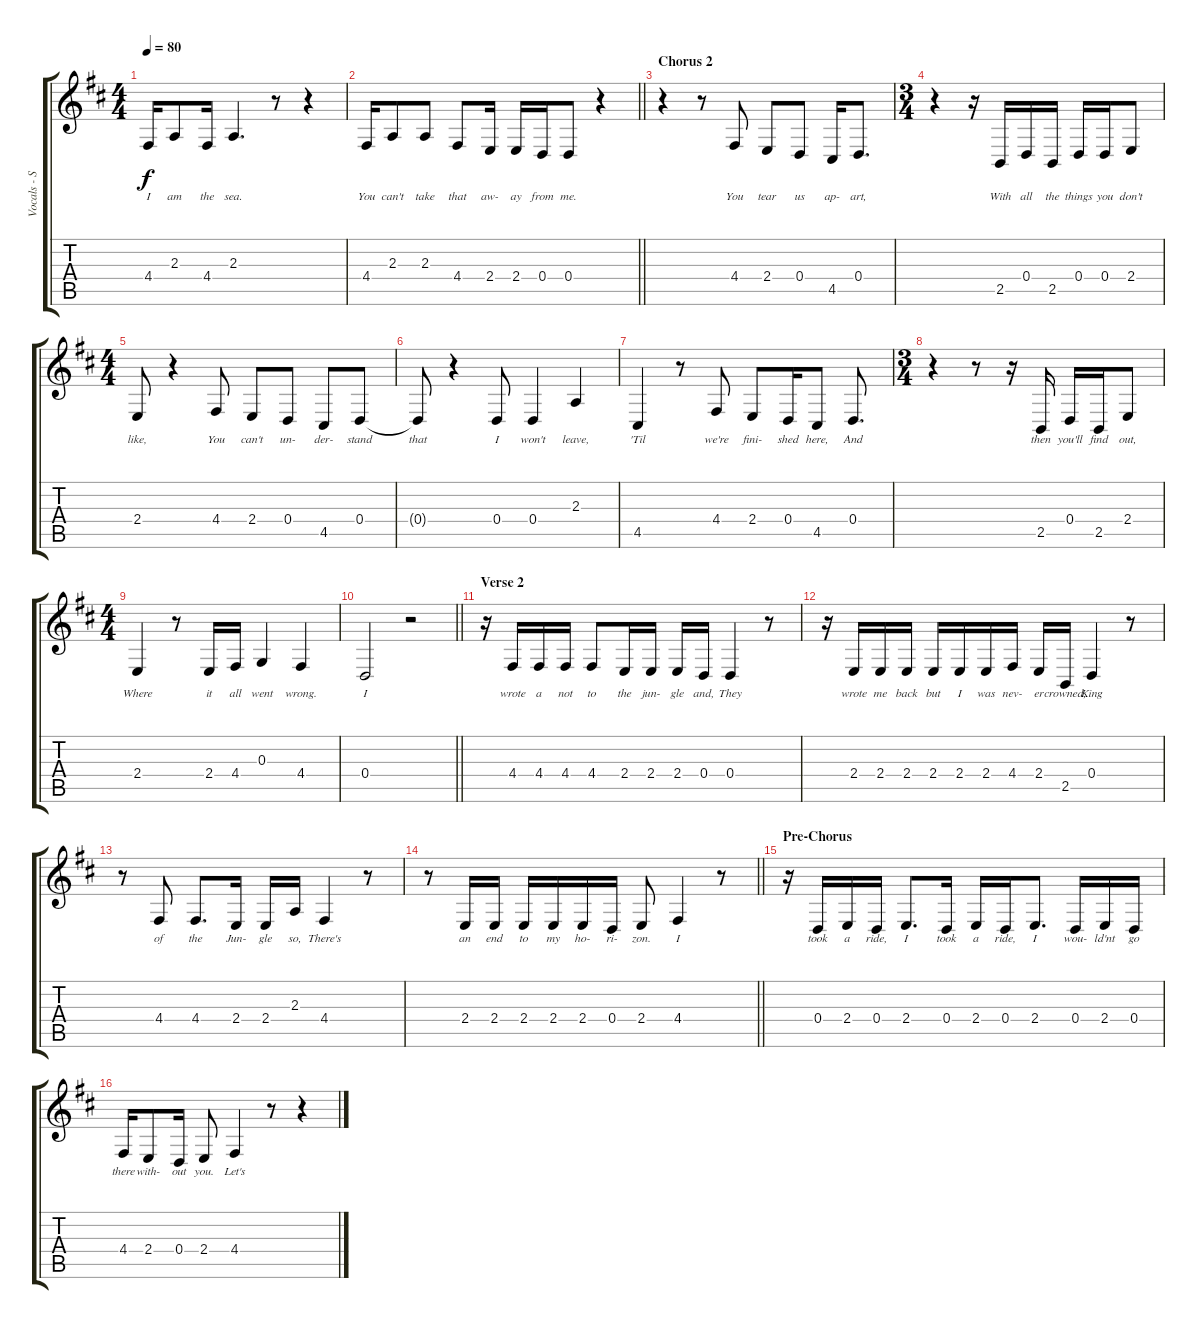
\track ("Vocals - Simon Neil" "Vocals - S") {instrument altosax}
\staff {score tabs}
\tuning (E4 B3 G3 D3 A2 E2) {hide}
\ts (4 4)
\tempo 80
\clef g2
\ks d
4.4.16{lyrics (0 "I") lyrics (1 "") lyrics (2 "") lyrics (3 "") lyrics (4 "") dy f} 2.3.8{lyrics (0 "am") lyrics (1 "") lyrics (2 "") lyrics (3 "") lyrics (4 "")} 4.4.16{lyrics (0 "the") lyrics (1 "") lyrics (2 "") lyrics (3 "") lyrics (4 "")} 2.3.4{d lyrics (0 "sea.") lyrics (1 "") lyrics (2 "") lyrics (3 "") lyrics (4 "")} r.8 r.4 |
\barLineRight lightlight
4.4.16{lyrics (0 "You") lyrics (1 "") lyrics (2 "") lyrics (3 "") lyrics (4 "")} 2.3.8{lyrics (0 "can't") lyrics (1 "") lyrics (2 "") lyrics (3 "") lyrics (4 "")} 2.3.8{lyrics (0 "take") lyrics (1 "") lyrics (2 "") lyrics (3 "") lyrics (4 "")} 4.4.8{lyrics (0 "that") lyrics (1 "") lyrics (2 "") lyrics (3 "") lyrics (4 "")} 2.4.16{lyrics (0 "aw-") lyrics (1 "") lyrics (2 "") lyrics (3 "") lyrics (4 "")} 2.4.16{lyrics (0 "ay") lyrics (1 "") lyrics (2 "") lyrics (3 "") lyrics (4 "")} 0.4.16{lyrics (0 "from") lyrics (1 "") lyrics (2 "") lyrics (3 "") lyrics (4 "")} 0.4.8{lyrics (0 "me.") lyrics (1 "") lyrics (2 "") lyrics (3 "") lyrics (4 "")} r.4 |
\section ("" "Chorus 2")
r.4 r.8 4.4.8{lyrics (0 "You") lyrics (1 "") lyrics (2 "") lyrics (3 "") lyrics (4 "")} 2.4.8{lyrics (0 "tear") lyrics (1 "") lyrics (2 "") lyrics (3 "") lyrics (4 "")} 0.4.8{lyrics (0 "us") lyrics (1 "") lyrics (2 "") lyrics (3 "") lyrics (4 "")} 4.5.16{lyrics (0 "ap-") lyrics (1 "") lyrics (2 "") lyrics (3 "") lyrics (4 "")} 0.4.8{d lyrics (0 "art,") lyrics (1 "") lyrics (2 "") lyrics (3 "") lyrics (4 "")} |
\ts (3 4)
r.4 r.16 2.5.16{lyrics (0 "With") lyrics (1 "") lyrics (2 "") lyrics (3 "") lyrics (4 "")} 0.4.16{lyrics (0 "all") lyrics (1 "") lyrics (2 "") lyrics (3 "") lyrics (4 "")} 2.5.16{lyrics (0 "the") lyrics (1 "") lyrics (2 "") lyrics (3 "") lyrics (4 "")} 0.4.16{lyrics (0 "things") lyrics (1 "") lyrics (2 "") lyrics (3 "") lyrics (4 "")} 0.4.16{lyrics (0 "you") lyrics (1 "") lyrics (2 "") lyrics (3 "") lyrics (4 "")} 2.4.8{lyrics (0 "don't") lyrics (1 "") lyrics (2 "") lyrics (3 "") lyrics (4 "")} |
\ts (4 4)
2.4.8{lyrics (0 "like,") lyrics (1 "") lyrics (2 "") lyrics (3 "") lyrics (4 "")} r.4 4.4.8{lyrics (0 "You") lyrics (1 "") lyrics (2 "") lyrics (3 "") lyrics (4 "")} 2.4.8{lyrics (0 "can't") lyrics (1 "") lyrics (2 "") lyrics (3 "") lyrics (4 "")} 0.4.8{lyrics (0 "un-") lyrics (1 "") lyrics (2 "") lyrics (3 "") lyrics (4 "")} 4.5.8{lyrics (0 "der-") lyrics (1 "") lyrics (2 "") lyrics (3 "") lyrics (4 "")} 0.4.8{lyrics (0 "stand") lyrics (1 "") lyrics (2 "") lyrics (3 "") lyrics (4 "")} |
0.4{t}.8{lyrics (0 "that") lyrics (1 "") lyrics (2 "") lyrics (3 "") lyrics (4 "")} r.4 0.4.8{lyrics (0 "I") lyrics (1 "") lyrics (2 "") lyrics (3 "") lyrics (4 "")} 0.4.4{lyrics (0 "won't") lyrics (1 "") lyrics (2 "") lyrics (3 "") lyrics (4 "")} 2.3.4{lyrics (0 "leave,") lyrics (1 "") lyrics (2 "") lyrics (3 "") lyrics (4 "")} |
4.5.4{lyrics (0 "'Til") lyrics (1 "") lyrics (2 "") lyrics (3 "") lyrics (4 "")} r.8 4.4.8{lyrics (0 "we're") lyrics (1 "") lyrics (2 "") lyrics (3 "") lyrics (4 "")} 2.4.8{lyrics (0 "fini-") lyrics (1 "") lyrics (2 "") lyrics (3 "") lyrics (4 "")} 0.4.16{lyrics (0 "shed") lyrics (1 "") lyrics (2 "") lyrics (3 "") lyrics (4 "")} 4.5.8{lyrics (0 "here,") lyrics (1 "") lyrics (2 "") lyrics (3 "") lyrics (4 "")} 0.4.8{d lyrics (0 "And") lyrics (1 "") lyrics (2 "") lyrics (3 "") lyrics (4 "")} |
\ts (3 4)
r.4 r.8 r.16 2.5.16{lyrics (0 "then") lyrics (1 "") lyrics (2 "") lyrics (3 "") lyrics (4 "")} 0.4.16{lyrics (0 "you'll") lyrics (1 "") lyrics (2 "") lyrics (3 "") lyrics (4 "")} 2.5.16{lyrics (0 "find") lyrics (1 "") lyrics (2 "") lyrics (3 "") lyrics (4 "")} 2.4.8{lyrics (0 "out,") lyrics (1 "") lyrics (2 "") lyrics (3 "") lyrics (4 "")} |
\ts (4 4)
2.4.4{lyrics (0 "Where") lyrics (1 "") lyrics (2 "") lyrics (3 "") lyrics (4 "")} r.8 2.4.16{lyrics (0 "it") lyrics (1 "") lyrics (2 "") lyrics (3 "") lyrics (4 "")} 4.4.16{lyrics (0 "all") lyrics (1 "") lyrics (2 "") lyrics (3 "") lyrics (4 "")} 0.3.4{lyrics (0 "went") lyrics (1 "") lyrics (2 "") lyrics (3 "") lyrics (4 "")} 4.4.4{lyrics (0 "wrong.") lyrics (1 "") lyrics (2 "") lyrics (3 "") lyrics (4 "")} |
\barLineRight lightlight
0.4.2{lyrics (0 "I") lyrics (1 "") lyrics (2 "") lyrics (3 "") lyrics (4 "")} r.2 |
\section ("" "Verse 2")
r.16 4.4.16{lyrics (0 "wrote") lyrics (1 "") lyrics (2 "") lyrics (3 "") lyrics (4 "")} 4.4.16{lyrics (0 "a") lyrics (1 "") lyrics (2 "") lyrics (3 "") lyrics (4 "")} 4.4.16{lyrics (0 "not") lyrics (1 "") lyrics (2 "") lyrics (3 "") lyrics (4 "")} 4.4.8{lyrics (0 "to") lyrics (1 "") lyrics (2 "") lyrics (3 "") lyrics (4 "")} 2.4.16{lyrics (0 "the") lyrics (1 "") lyrics (2 "") lyrics (3 "") lyrics (4 "")} 2.4.16{lyrics (0 "jun-") lyrics (1 "") lyrics (2 "") lyrics (3 "") lyrics (4 "")} 2.4.16{lyrics (0 "gle") lyrics (1 "") lyrics (2 "") lyrics (3 "") lyrics (4 "")} 0.4.16{lyrics (0 "and,") lyrics (1 "") lyrics (2 "") lyrics (3 "") lyrics (4 "")} 0.4.4{lyrics (0 "They") lyrics (1 "") lyrics (2 "") lyrics (3 "") lyrics (4 "")} r.8 |
r.16 2.4.16{lyrics (0 "wrote") lyrics (1 "") lyrics (2 "") lyrics (3 "") lyrics (4 "")} 2.4.16{lyrics (0 "me") lyrics (1 "") lyrics (2 "") lyrics (3 "") lyrics (4 "")} 2.4.16{lyrics (0 "back") lyrics (1 "") lyrics (2 "") lyrics (3 "") lyrics (4 "")} 2.4.16{lyrics (0 "but") lyrics (1 "") lyrics (2 "") lyrics (3 "") lyrics (4 "")} 2.4.16{lyrics (0 "I") lyrics (1 "") lyrics (2 "") lyrics (3 "") lyrics (4 "")} 2.4.16{lyrics (0 "was") lyrics (1 "") lyrics (2 "") lyrics (3 "") lyrics (4 "")} 4.4.16{lyrics (0 "nev-") lyrics (1 "") lyrics (2 "") lyrics (3 "") lyrics (4 "")} 2.4.16{lyrics (0 "er") lyrics (1 "") lyrics (2 "") lyrics (3 "") lyrics (4 "")} 2.5.16{lyrics (0 "crowned,") lyrics (1 "") lyrics (2 "") lyrics (3 "") lyrics (4 "")} 0.4.4{lyrics (0 "King") lyrics (1 "") lyrics (2 "") lyrics (3 "") lyrics (4 "")} r.8 |
r.8 4.4.8{lyrics (0 "of") lyrics (1 "") lyrics (2 "") lyrics (3 "") lyrics (4 "")} 4.4.8{d lyrics (0 "the") lyrics (1 "") lyrics (2 "") lyrics (3 "") lyrics (4 "")} 2.4.16{lyrics (0 "Jun-") lyrics (1 "") lyrics (2 "") lyrics (3 "") lyrics (4 "")} 2.4.16{lyrics (0 "gle") lyrics (1 "") lyrics (2 "") lyrics (3 "") lyrics (4 "")} 2.3.16{lyrics (0 "so,") lyrics (1 "") lyrics (2 "") lyrics (3 "") lyrics (4 "")} 4.4.4{lyrics (0 "There's") lyrics (1 "") lyrics (2 "") lyrics (3 "") lyrics (4 "")} r.8 |
\barLineRight lightlight
r.8 2.4.16{lyrics (0 "an") lyrics (1 "") lyrics (2 "") lyrics (3 "") lyrics (4 "")} 2.4.16{lyrics (0 "end") lyrics (1 "") lyrics (2 "") lyrics (3 "") lyrics (4 "")} 2.4.16{lyrics (0 "to") lyrics (1 "") lyrics (2 "") lyrics (3 "") lyrics (4 "")} 2.4.16{lyrics (0 "my") lyrics (1 "") lyrics (2 "") lyrics (3 "") lyrics (4 "")} 2.4.16{lyrics (0 "ho-") lyrics (1 "") lyrics (2 "") lyrics (3 "") lyrics (4 "")} 0.4.16{lyrics (0 "ri-") lyrics (1 "") lyrics (2 "") lyrics (3 "") lyrics (4 "")} 2.4.8{lyrics (0 "zon.") lyrics (1 "") lyrics (2 "") lyrics (3 "") lyrics (4 "")} 4.4.4{lyrics (0 "I") lyrics (1 "") lyrics (2 "") lyrics (3 "") lyrics (4 "")} r.8 |
\section ("" "Pre-Chorus")
r.16 0.4.16{lyrics (0 "took") lyrics (1 "") lyrics (2 "") lyrics (3 "") lyrics (4 "")} 2.4.16{lyrics (0 "a") lyrics (1 "") lyrics (2 "") lyrics (3 "") lyrics (4 "")} 0.4.16{lyrics (0 "ride,") lyrics (1 "") lyrics (2 "") lyrics (3 "") lyrics (4 "")} 2.4.8{d lyrics (0 "I") lyrics (1 "") lyrics (2 "") lyrics (3 "") lyrics (4 "")} 0.4.16{lyrics (0 "took") lyrics (1 "") lyrics (2 "") lyrics (3 "") lyrics (4 "")} 2.4.16{lyrics (0 "a") lyrics (1 "") lyrics (2 "") lyrics (3 "") lyrics (4 "")} 0.4.16{lyrics (0 "ride,") lyrics (1 "") lyrics (2 "") lyrics (3 "") lyrics (4 "")} 2.4.8{d lyrics (0 "I") lyrics (1 "") lyrics (2 "") lyrics (3 "") lyrics (4 "")} 0.4.16{lyrics (0 "wou-") lyrics (1 "") lyrics (2 "") lyrics (3 "") lyrics (4 "")} 2.4.16{lyrics (0 "ld'nt") lyrics (1 "") lyrics (2 "") lyrics (3 "") lyrics (4 "")} 0.4.16{lyrics (0 "go") lyrics (1 "") lyrics (2 "") lyrics (3 "") lyrics (4 "")} |
4.4.16{lyrics (0 "there") lyrics (1 "") lyrics (2 "") lyrics (3 "") lyrics (4 "")} 2.4.8{lyrics (0 "with-") lyrics (1 "") lyrics (2 "") lyrics (3 "") lyrics (4 "")} 0.4.16{lyrics (0 "out") lyrics (1 "") lyrics (2 "") lyrics (3 "") lyrics (4 "")} 2.4.8{lyrics (0 "you.") lyrics (1 "") lyrics (2 "") lyrics (3 "") lyrics (4 "")} 4.4.4{lyrics (0 "Let's") lyrics (1 "") lyrics (2 "") lyrics (3 "") lyrics (4 "")} r.8 r.4
